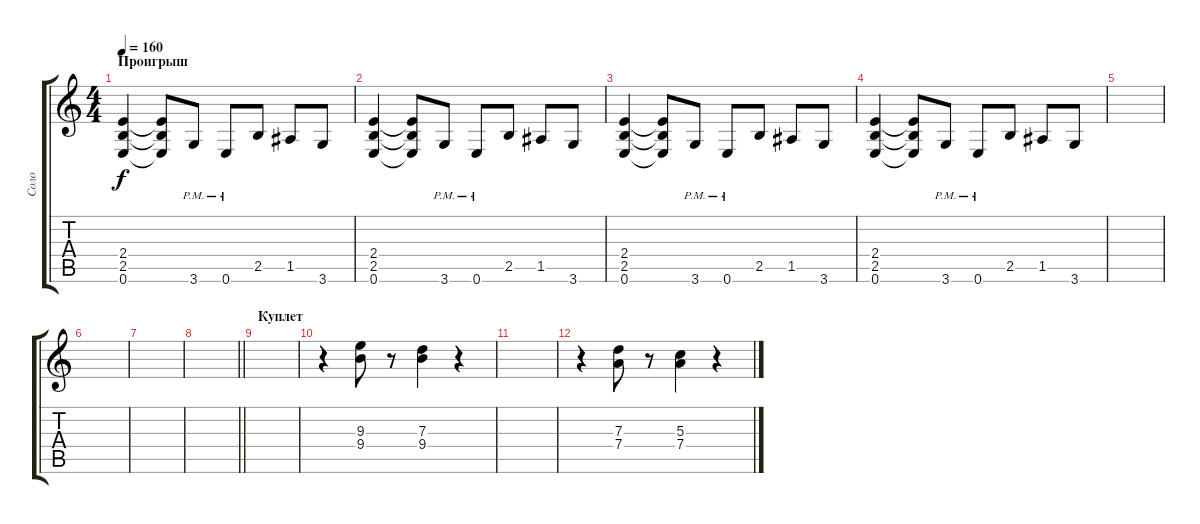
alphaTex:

\track ("Соло" "Соло") {instrument overdrivenguitar}
\staff {score tabs}
\tuning (E4 B3 G3 D3 A2 E2) {hide}
\ts (4 4)
\section ("" "Проигрыш")
\tempo 160
\clef g2
\ks c
(2.4 2.5 0.6).4{dy f instrument distortionguitar} (2.4{t} 2.5{t} 0.6{t}).8 3.6{pm}.8 0.6{pm}.8 2.5.8 1.5.8 3.6.8 |
(2.4 2.5 0.6).4 (2.4{t} 2.5{t} 0.6{t}).8 3.6{pm}.8 0.6{pm}.8 2.5.8 1.5.8 3.6.8 |
(2.4 2.5 0.6).4 (2.4{t} 2.5{t} 0.6{t}).8 3.6{pm}.8 0.6{pm}.8 2.5.8 1.5.8 3.6.8 |
(2.4 2.5 0.6).4 (2.4{t} 2.5{t} 0.6{t}).8 3.6{pm}.8 0.6{pm}.8 2.5.8 1.5.8 3.6.8 |
|
|
|
\barLineRight lightlight
|
\section ("" "Куплет")
|
r.4 (9.3 9.4).8 r.8 (7.3 9.4).4 r.4 |
|
r.4 (7.3 7.4).8 r.8 (5.3 7.4).4 r.4
